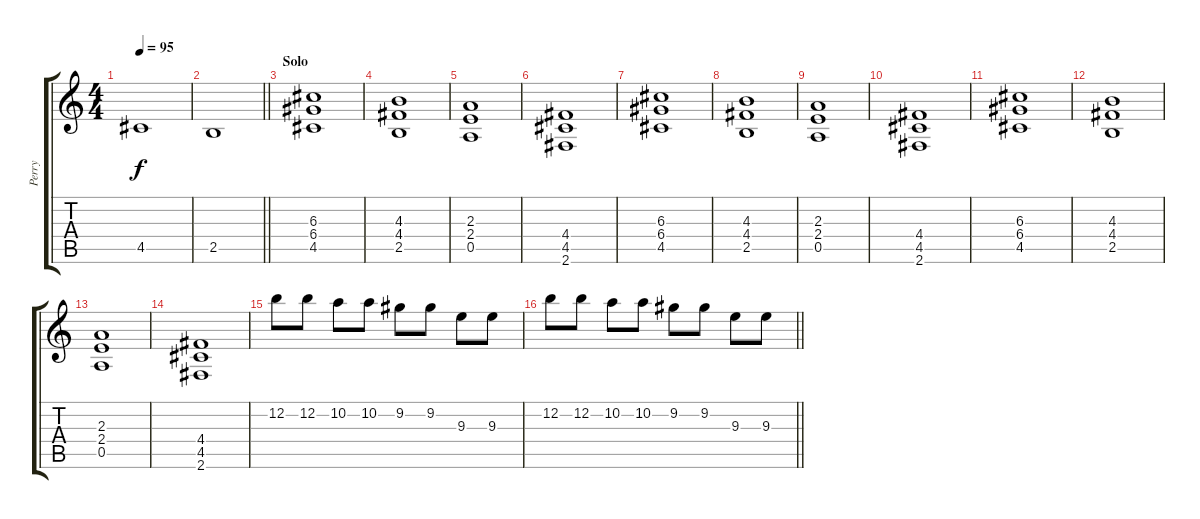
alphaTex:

\track ("Perry" "Perry") {instrument overdrivenguitar}
\staff {score tabs}
\tuning (E4 B3 G3 D3 A2 E2) {hide}
\ts (4 4)
\tempo 95
\clef g2
\ks c
4.5.1{dy f} |
\barLineRight lightlight
2.5.1 |
\section ("" "Solo")
(6.3 6.4 4.5).1 |
(4.3 4.4 2.5).1 |
(2.3 2.4 0.5).1 |
(4.4 4.5 2.6).1 |
(6.3 6.4 4.5).1 |
(4.3 4.4 2.5).1 |
(2.3 2.4 0.5).1 |
(4.4 4.5 2.6).1 |
(6.3 6.4 4.5).1 |
(4.3 4.4 2.5).1 |
(2.3 2.4 0.5).1 |
(4.4 4.5 2.6).1 |
12.2.8 12.2.8 10.2.8 10.2.8 9.2.8 9.2.8 9.3.8 9.3.8 |
\barLineRight lightlight
12.2.8 12.2.8 10.2.8 10.2.8 9.2.8 9.2.8 9.3.8 9.3.8
